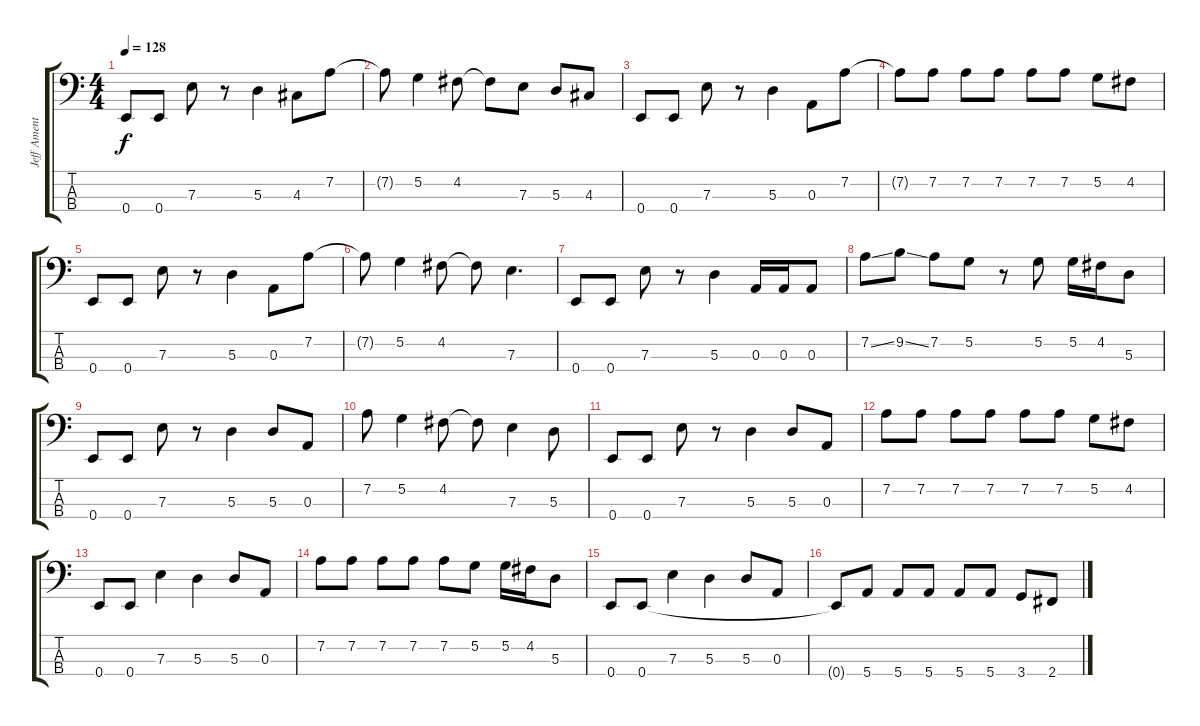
\track ("Jeff Ament Bass" "Jeff Ament") {instrument electricbassfinger}
\staff {score tabs}
\tuning (G2 D2 A1 E1) {hide}
\ts (4 4)
\tempo 128
\clef f4
\ks c
0.4.8{dy f} 0.4.8 7.3.8 r.8 5.3.4 4.3.8 7.2.8 |
7.2{t}.8 5.2.4 4.2.8 4.2{t}.8 7.3.8 5.3.8 4.3.8 |
0.4.8 0.4.8 7.3.8 r.8 5.3.4 0.3.8 7.2.8 |
7.2{t}.8 7.2.8 7.2.8 7.2.8 7.2.8 7.2.8 5.2.8 4.2.8 |
0.4.8 0.4.8 7.3.8 r.8 5.3.4 0.3.8 7.2.8 |
7.2{t}.8 5.2.4 4.2.8 4.2{t}.8 7.3.4{d} |
0.4.8 0.4.8 7.3.8 r.8 5.3.4 0.3.16 0.3.16 0.3.8 |
7.2{ss}.8 9.2{ss}.8 7.2.8 5.2.8 r.8 5.2.8 5.2.16 4.2.16 5.3.8 |
0.4.8 0.4.8 7.3.8 r.8 5.3.4 5.3.8 0.3.8 |
7.2.8 5.2.4 4.2.8 4.2{t}.8 7.3.4 5.3.8 |
0.4.8 0.4.8 7.3.8 r.8 5.3.4 5.3.8 0.3.8 |
7.2.8 7.2.8 7.2.8 7.2.8 7.2.8 7.2.8 5.2.8 4.2.8 |
0.4.8 0.4.8 7.3.4 5.3.4 5.3.8 0.3.8 |
7.2.8 7.2.8 7.2.8 7.2.8 7.2.8 5.2.8 5.2.16 4.2.16 5.3.8 |
0.4.8 0.4.8 7.3.4 5.3.4 5.3.8 0.3.8 |
0.4{t}.8 5.4.8 5.4.8 5.4.8 5.4.8 5.4.8 3.4.8 2.4.8
